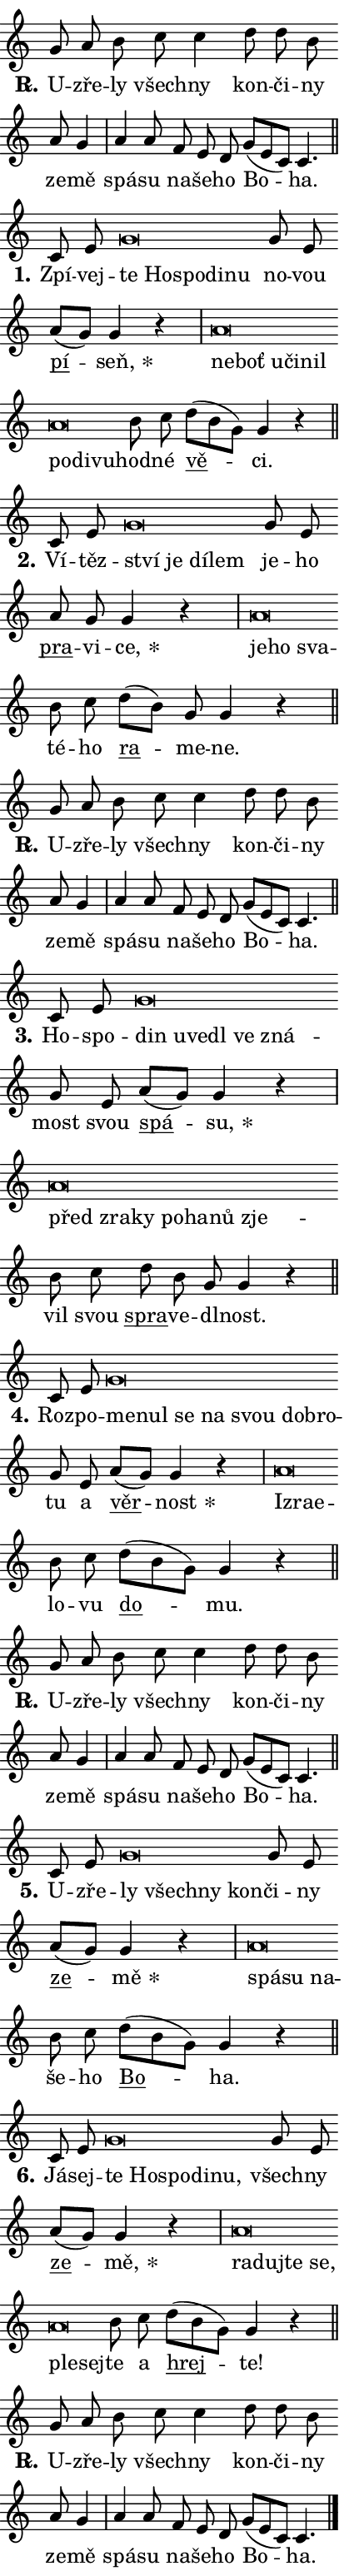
\version "2.24.0"
\header { tagline = "" }
\paper {
  indent = 0\cm
  top-margin = 0\cm
  right-margin = 0.13\cm % to fit lyric hyphens
  bottom-margin = 0\cm
  left-margin = 0\cm
  paper-width = 7\cm
  page-breaking = #ly:one-page-breaking
  system-system-spacing.basic-distance = #11
  score-system-spacing.basic-distance = #11
  ragged-last = ##f
}


%% Author: Thomas Morley
%% https://lists.gnu.org/archive/html/lilypond-user/2020-05/msg00002.html
#(define (line-position grob)
"Returns position of @var[grob} in current system:
   @code{'start}, if at first time-step
   @code{'end}, if at last time-step
   @code{'middle} otherwise
"
  (let* ((col (ly:item-get-column grob))
         (ln (ly:grob-object col 'left-neighbor))
         (rn (ly:grob-object col 'right-neighbor))
         (col-to-check-left (if (ly:grob? ln) ln col))
         (col-to-check-right (if (ly:grob? rn) rn col))
         (break-dir-left
           (and
             (ly:grob-property col-to-check-left 'non-musical #f)
             (ly:item-break-dir col-to-check-left)))
         (break-dir-right
           (and
             (ly:grob-property col-to-check-right 'non-musical #f)
             (ly:item-break-dir col-to-check-right))))
        (cond ((eqv? 1 break-dir-left) 'start)
              ((eqv? -1 break-dir-right) 'end)
              (else 'middle))))

#(define (tranparent-at-line-position vctor)
  (lambda (grob)
  "Relying on @code{line-position} select the relevant enry from @var{vctor}.
Used to determine transparency,"
    (case (line-position grob)
      ((end) (not (vector-ref vctor 0)))
      ((middle) (not (vector-ref vctor 1)))
      ((start) (not (vector-ref vctor 2))))))

noteHeadBreakVisibility =
#(define-music-function (break-visibility)(vector?)
"Makes @code{NoteHead}s transparent relying on @var{break-visibility}"
#{
  \override NoteHead.transparent =
    #(tranparent-at-line-position break-visibility)
#})

#(define delete-ledgers-for-transparent-note-heads
  (lambda (grob)
    "Reads whether a @code{NoteHead} is transparent.
If so this @code{NoteHead} is removed from @code{'note-heads} from
@var{grob}, which is supposed to be @code{LedgerLineSpanner}.
As a result ledgers are not printed for this @code{NoteHead}"
    (let* ((nhds-array (ly:grob-object grob 'note-heads))
           (nhds-list
             (if (ly:grob-array? nhds-array)
                 (ly:grob-array->list nhds-array)
                 '()))
           ;; Relies on the transparent-property being done before
           ;; Staff.LedgerLineSpanner.after-line-breaking is executed.
           ;; This is fragile ...
           (to-keep
             (remove
               (lambda (nhd)
                 (ly:grob-property nhd 'transparent #f))
               nhds-list)))
      ;; TODO find a better method to iterate over grob-arrays, similiar
      ;; to filter/remove etc for lists
      ;; For now rebuilt from scratch
      (set! (ly:grob-object grob 'note-heads)  '())
      (for-each
        (lambda (nhd)
          (ly:pointer-group-interface::add-grob grob 'note-heads nhd))
        to-keep))))

squashNotes = {
  \override NoteHead.X-extent = #'(-0.2 . 0.2)
  \override NoteHead.Y-extent = #'(-0.75 . 0)
  \override NoteHead.stencil =
    #(lambda (grob)
       (let ((pos (ly:grob-property grob 'staff-position)))
         (begin
           (if (< pos -7) (display "ERROR: Lower brevis then expected\n") (display ""))
           (if (<= pos -6) ly:text-interface::print ly:note-head::print))))
}
unSquashNotes = {
  \revert NoteHead.X-extent
  \revert NoteHead.Y-extent
  \revert NoteHead.stencil
}

hideNotes = \noteHeadBreakVisibility #begin-of-line-visible
unHideNotes = \noteHeadBreakVisibility #all-visible

% work-around for resetting accidentals
% https://lilypond.org/doc/v2.23/Documentation/notation/displaying-rhythms#unmetered-music
cadenzaMeasure = {
  \cadenzaOff
  \partial 1024 s1024
  \cadenzaOn
}

#(define-markup-command (accent layout props text) (markup?)
  "Underline accented syllable"
  (interpret-markup layout props
    #{\markup \override #'(offset . 4.3) \underline { #text }#}))

responsum = \markup \concat {
  "R" \hspace #-1.05 \path #0.1 #'((moveto 0 0.07) (lineto 0.9 0.8)) \hspace #0.05 "."
}

spaceSize = #0.6828661417322834 % exact space size for TeX Gyre Schola

\layout {
  \context {
    \Staff
    \remove "Time_signature_engraver"
    \override LedgerLineSpanner.after-line-breaking = #delete-ledgers-for-transparent-note-heads
  }
  \context {
    \Lyrics {
      \override LyricSpace.minimum-distance = \spaceSize
      \override LyricText.font-name = #"TeX Gyre Schola"
      \override LyricText.font-size = 1
      \override StanzaNumber.font-name = #"TeX Gyre Schola Bold"
      \override StanzaNumber.font-size = 1
    }
  }
  \context {
    \Score 
    \override NoteHead.text =
      #(lambda (grob) 
        (let ((pos (ly:grob-property grob 'staff-position)))
          #{\markup {
            \combine
              \halign #-0.55 \raise #(if (= pos -6) 0 0.5) \override #'(thickness . 2) \draw-line #'(3.2 . 0)
              \musicglyph "noteheads.sM1"
          }#}))
  }
}

% magnetic-lyrics.ily
%
%   written by
%     Jean Abou Samra <jean@abou-samra.fr>
%     Werner Lemberg <wl@gnu.org>
%
%   adapted by
%     Jiri Hon <jiri.hon@gmail.com>
%
% Version 2022-Apr-15

% https://www.mail-archive.com/lilypond-user@gnu.org/msg149350.html

#(define (Left_hyphen_pointer_engraver context)
   "Collect syllable-hyphen-syllable occurrences in lyrics and store
them in properties.  This engraver only looks to the left.  For
example, if the lyrics input is @code{foo -- bar}, it does the
following.

@itemize @bullet
@item
Set the @code{text} property of the @code{LyricHyphen} grob between
@q{foo} and @q{bar} to @code{foo}.

@item
Set the @code{left-hyphen} property of the @code{LyricText} grob with
text @q{foo} to the @code{LyricHyphen} grob between @q{foo} and
@q{bar}.
@end itemize

Use this auxiliary engraver in combination with the
@code{lyric-@/text::@/apply-@/magnetic-@/offset!} hook."
   (let ((hyphen #f)
         (text #f))
     (make-engraver
      (acknowledgers
       ((lyric-syllable-interface engraver grob source-engraver)
        (set! text grob)))
      (end-acknowledgers
       ((lyric-hyphen-interface engraver grob source-engraver)
        ;(when (not (grob::has-interface grob 'lyric-space-interface))
          (set! hyphen grob)));)
      ((stop-translation-timestep engraver)
       (when (and text hyphen)
         (ly:grob-set-object! text 'left-hyphen hyphen))
       (set! text #f)
       (set! hyphen #f)))))

#(define (lyric-text::apply-magnetic-offset! grob)
   "If the space between two syllables is less than the value in
property @code{LyricText@/.details@/.squash-threshold}, move the right
syllable to the left so that it gets concatenated with the left
syllable.

Use this function as a hook for
@code{LyricText@/.after-@/line-@/breaking} if the
@code{Left_@/hyphen_@/pointer_@/engraver} is active."
   (let ((hyphen (ly:grob-object grob 'left-hyphen #f)))
     (when hyphen
       (let ((left-text (ly:spanner-bound hyphen LEFT)))
         (when (grob::has-interface left-text 'lyric-syllable-interface)
           (let* ((common (ly:grob-common-refpoint grob left-text X))
                  (this-x-ext (ly:grob-extent grob common X))
                  (left-x-ext
                   (begin
                     ;; Trigger magnetism for left-text.
                     (ly:grob-property left-text 'after-line-breaking)
                     (ly:grob-extent left-text common X)))
                  ;; `delta` is the gap width between two syllables.
                  (delta (- (interval-start this-x-ext)
                            (interval-end left-x-ext)))
                  (details (ly:grob-property grob 'details))
                  (threshold (assoc-get 'squash-threshold details 0.2)))
             (when (< delta threshold)
               (let* (;; We have to manipulate the input text so that
                      ;; ligatures crossing syllable boundaries are not
                      ;; disabled.  For languages based on the Latin
                      ;; script this is essentially a beautification.
                      ;; However, for non-Western scripts it can be a
                      ;; necessity.
                      (lt (ly:grob-property left-text 'text))
                      (rt (ly:grob-property grob 'text))
                      (is-space (grob::has-interface hyphen 'lyric-space-interface))
                      (space (if is-space " " ""))
                      (extra-delta (if is-space spaceSize 0))
                      ;; Append new syllable.
                      (ltrt-space (if (and (string? lt) (string? rt))
                                (string-append lt space rt)
                                (make-concat-markup (list lt space rt))))
                      ;; Right-align `ltrt` to the right side.
                      (ltrt-space-markup (grob-interpret-markup
                               grob
                               (make-translate-markup
                                (cons (interval-length this-x-ext) 0)
                                (make-right-align-markup ltrt-space)))))
                 (begin
                   ;; Don't print `left-text`.
                   (ly:grob-set-property! left-text 'stencil #f)
                   ;; Set text and stencil (which holds all collected
                   ;; syllables so far) and shift it to the left.
                   (ly:grob-set-property! grob 'text ltrt-space)
                   (ly:grob-set-property! grob 'stencil ltrt-space-markup)
                   (ly:grob-translate-axis! grob (- (- delta extra-delta)) X))))))))))


#(define (lyric-hyphen::displace-bounds-first grob)
   ;; Make very sure this callback isn't triggered too early.
   (let ((left (ly:spanner-bound grob LEFT))
         (right (ly:spanner-bound grob RIGHT)))
     (ly:grob-property left 'after-line-breaking)
     (ly:grob-property right 'after-line-breaking)
     (ly:lyric-hyphen::print grob)))

squashThreshold = #0.4

\layout {
  \context {
    \Lyrics
    \consists #Left_hyphen_pointer_engraver
    \override LyricText.after-line-breaking =
      #lyric-text::apply-magnetic-offset!
    \override LyricHyphen.stencil = #lyric-hyphen::displace-bounds-first
    \override LyricText.details.squash-threshold = \squashThreshold
    \override LyricHyphen.minimum-distance = 0
    \override LyricHyphen.minimum-length = \squashThreshold
  }
}

squashText = \override LyricText.details.squash-threshold = 9999
unSquashText = \override LyricText.details.squash-threshold = \squashThreshold

leftText = \override LyricText.self-alignment-X = #LEFT
unLeftText = \revert LyricText.self-alignment-X

starOffset = #(lambda (grob) 
                (let ((x_offset (ly:self-alignment-interface::aligned-on-x-parent grob)))
                  (if (= x_offset 0) 0 (+ x_offset 1.2))))

star = #(define-music-function (syllable)(string?)
"Append star separator at the end of a syllable"
#{
  \once \override LyricText.X-offset = #starOffset
  \lyricmode { \markup {
    #syllable
    \override #'((font-name . "TeX Gyre Schola Bold")) \hspace #0.2 \lower #0.65 \larger "*"
  } }
#})

starAccent = #(define-music-function (syllable)(string?)
"Append star separator at the end of a syllable and make accent"
#{
  \once \override LyricText.X-offset = #starOffset
  \lyricmode { \markup {
    \accent #syllable
    \override #'((font-name . "TeX Gyre Schola Bold")) \hspace #0.2 \lower #0.65 \larger "*"
  } }
#})

breath = #(define-music-function (syllable)(string?)
"Append breathing indicator at the end of a syllable"
#{
  \lyricmode { \markup { #syllable "+" } }
#})

optionalBreath = #(define-music-function (syllable)(string?)
"Append optional breathing indicator at the end of a syllable"
#{
  \lyricmode { \markup { #syllable "(+)" } }
#})


\score {
    <<
        \new Voice = "melody" { \cadenzaOn \key c \major \relative { g'8 a b c c4 \bar "" d8 d b \bar "" a g4 \cadenzaMeasure \bar "|" a a8 \bar "" f e d \bar "" g[( e c)] c4. \cadenzaMeasure \bar "||" \break } }
        \new Lyrics \lyricsto "melody" { \lyricmode { \set stanza = \responsum
U -- zře -- ly všech -- ny kon -- či -- ny ze -- mě spá -- su na -- še -- ho Bo -- ha. } }
    >>
    \layout {}
}

\score {
    <<
        \new Voice = "melody" { \cadenzaOn \key c \major \relative { c'8 e \squashNotes g\breve*1/16 \hideNotes \breve*1/16 \bar "" \breve*1/16 \bar "" \breve*1/16 \breve*1/16 \bar "" \unHideNotes \unSquashNotes g8 e \bar "" a[(g)] g4 r \cadenzaMeasure \bar "|" \squashNotes a\breve*1/16 \hideNotes \breve*1/16 \bar "" \breve*1/16 \bar "" \breve*1/16 \bar "" \breve*1/16 \bar "" \breve*1/16 \bar "" \breve*1/16 \breve*1/16 \bar "" \unHideNotes \unSquashNotes b8 c \bar "" d[( b g)] g4 r \cadenzaMeasure \bar "||" \break } }
        \new Lyrics \lyricsto "melody" { \lyricmode { \set stanza = "1."
Zpí -- vej -- \leftText te \squashText Ho -- spo -- di -- nu \unLeftText \unSquashText no -- vou \markup \accent pí -- \star seň, \leftText ne -- \squashText boť u -- či -- nil po -- di -- vu -- \unLeftText \unSquashText hod -- né \markup \accent vě -- ci. } }
    >>
    \layout {}
}

\score {
    <<
        \new Voice = "melody" { \cadenzaOn \key c \major \relative { c'8 e \squashNotes g\breve*1/16 \hideNotes \breve*1/16 \bar "" \breve*1/16 \breve*1/16 \bar "" \unHideNotes \unSquashNotes g8 e \bar "" a g g4 r \cadenzaMeasure \bar "|" \squashNotes a\breve*1/16 \hideNotes \breve*1/16 \breve*1/16 \bar "" \unHideNotes \unSquashNotes b8 c \bar "" d[( b)] g g4 r \cadenzaMeasure \bar "||" \break } }
        \new Lyrics \lyricsto "melody" { \lyricmode { \set stanza = "2."
Ví -- těz -- \leftText ství \squashText je dí -- lem \unLeftText \unSquashText je -- ho \markup \accent pra -- vi -- \star ce, \leftText je -- \squashText ho sva -- \unLeftText \unSquashText té -- ho \markup \accent ra -- me -- ne. } }
    >>
    \layout {}
}

\score {
    <<
        \new Voice = "melody" { \cadenzaOn \key c \major \relative { g'8 a b c c4 \bar "" d8 d b \bar "" a g4 \cadenzaMeasure \bar "|" a a8 \bar "" f e d \bar "" g[( e c)] c4. \cadenzaMeasure \bar "||" \break } }
        \new Lyrics \lyricsto "melody" { \lyricmode { \set stanza = \responsum
U -- zře -- ly všech -- ny kon -- či -- ny ze -- mě spá -- su na -- še -- ho Bo -- ha. } }
    >>
    \layout {}
}

\score {
    <<
        \new Voice = "melody" { \cadenzaOn \key c \major \relative { c'8 e \squashNotes g\breve*1/16 \hideNotes \breve*1/16 \bar "" \breve*1/16 \bar "" \breve*1/16 \bar "" \breve*1/16 \breve*1/16 \bar "" \unHideNotes \unSquashNotes g8 e \bar "" a[(g)] g4 r \cadenzaMeasure \bar "|" \squashNotes a\breve*1/16 \hideNotes \breve*1/16 \bar "" \breve*1/16 \bar "" \breve*1/16 \bar "" \breve*1/16 \bar "" \breve*1/16 \breve*1/16 \bar "" \unHideNotes \unSquashNotes b8 c \bar "" d b g g4 r \cadenzaMeasure \bar "||" \break } }
        \new Lyrics \lyricsto "melody" { \lyricmode { \set stanza = "3."
Ho -- spo -- \leftText din \squashText u -- ve -- dl ve zná -- \unLeftText \unSquashText most svou \markup \accent spá -- \star su, \leftText před \squashText zra -- ky po -- ha -- nů zje -- \unLeftText \unSquashText vil svou \markup \accent spra -- ve -- dl -- nost. } }
    >>
    \layout {}
}

\score {
    <<
        \new Voice = "melody" { \cadenzaOn \key c \major \relative { c'8 e \squashNotes g\breve*1/16 \hideNotes \breve*1/16 \bar "" \breve*1/16 \bar "" \breve*1/16 \bar "" \breve*1/16 \bar "" \breve*1/16 \breve*1/16 \bar "" \unHideNotes \unSquashNotes g8 e \bar "" a[(g)] g4 r \cadenzaMeasure \bar "|" \squashNotes a\breve*1/16 \hideNotes \breve*1/16 \breve*1/16 \bar "" \unHideNotes \unSquashNotes b8 c \bar "" d[( b g)] g4 r \cadenzaMeasure \bar "||" \break } }
        \new Lyrics \lyricsto "melody" { \lyricmode { \set stanza = "4."
Roz -- po -- \leftText me -- \squashText nul se na svou dob -- ro -- \unLeftText \unSquashText tu a \markup \accent věr -- \star nost \leftText Iz -- \squashText ra -- e -- \unLeftText \unSquashText lo -- vu \markup \accent do -- mu. } }
    >>
    \layout {}
}

\score {
    <<
        \new Voice = "melody" { \cadenzaOn \key c \major \relative { g'8 a b c c4 \bar "" d8 d b \bar "" a g4 \cadenzaMeasure \bar "|" a a8 \bar "" f e d \bar "" g[( e c)] c4. \cadenzaMeasure \bar "||" \break } }
        \new Lyrics \lyricsto "melody" { \lyricmode { \set stanza = \responsum
U -- zře -- ly všech -- ny kon -- či -- ny ze -- mě spá -- su na -- še -- ho Bo -- ha. } }
    >>
    \layout {}
}

\score {
    <<
        \new Voice = "melody" { \cadenzaOn \key c \major \relative { c'8 e \squashNotes g\breve*1/16 \hideNotes \breve*1/16 \bar "" \breve*1/16 \breve*1/16 \bar "" \unHideNotes \unSquashNotes g8 e \bar "" a[(g)] g4 r \cadenzaMeasure \bar "|" \squashNotes a\breve*1/16 \hideNotes \breve*1/16 \breve*1/16 \bar "" \unHideNotes \unSquashNotes b8 c \bar "" d[( b g)] g4 r \cadenzaMeasure \bar "||" \break } }
        \new Lyrics \lyricsto "melody" { \lyricmode { \set stanza = "5."
U -- zře -- \leftText ly \squashText všech -- ny kon -- \unLeftText \unSquashText či -- ny \markup \accent ze -- \star mě \leftText spá -- \squashText su na -- \unLeftText \unSquashText še -- ho \markup \accent Bo -- ha. } }
    >>
    \layout {}
}

\score {
    <<
        \new Voice = "melody" { \cadenzaOn \key c \major \relative { c'8 e \squashNotes g\breve*1/16 \hideNotes \breve*1/16 \bar "" \breve*1/16 \bar "" \breve*1/16 \breve*1/16 \bar "" \unHideNotes \unSquashNotes g8 e \bar "" a[(g)] g4 r \cadenzaMeasure \bar "|" \squashNotes a\breve*1/16 \hideNotes \breve*1/16 \bar "" \breve*1/16 \bar "" \breve*1/16 \bar "" \breve*1/16 \breve*1/16 \bar "" \unHideNotes \unSquashNotes b8 c \bar "" d[( b g)] g4 r \cadenzaMeasure \bar "||" \break } }
        \new Lyrics \lyricsto "melody" { \lyricmode { \set stanza = "6."
Já -- sej -- \leftText te \squashText Ho -- spo -- di -- nu, \unLeftText \unSquashText všech -- ny \markup \accent ze -- \star mě, \leftText ra -- \squashText duj -- te se, ple -- sej -- \unLeftText \unSquashText te a \markup \accent hrej -- te! } }
    >>
    \layout {}
}

\score {
    <<
        \new Voice = "melody" { \cadenzaOn \key c \major \relative { g'8 a b c c4 \bar "" d8 d b \bar "" a g4 \cadenzaMeasure \bar "|" a a8 \bar "" f e d \bar "" g[( e c)] c4. \cadenzaMeasure \bar "||" \break } \bar "|." }
        \new Lyrics \lyricsto "melody" { \lyricmode { \set stanza = \responsum
U -- zře -- ly všech -- ny kon -- či -- ny ze -- mě spá -- su na -- še -- ho Bo -- ha. } }
    >>
    \layout {}
}
